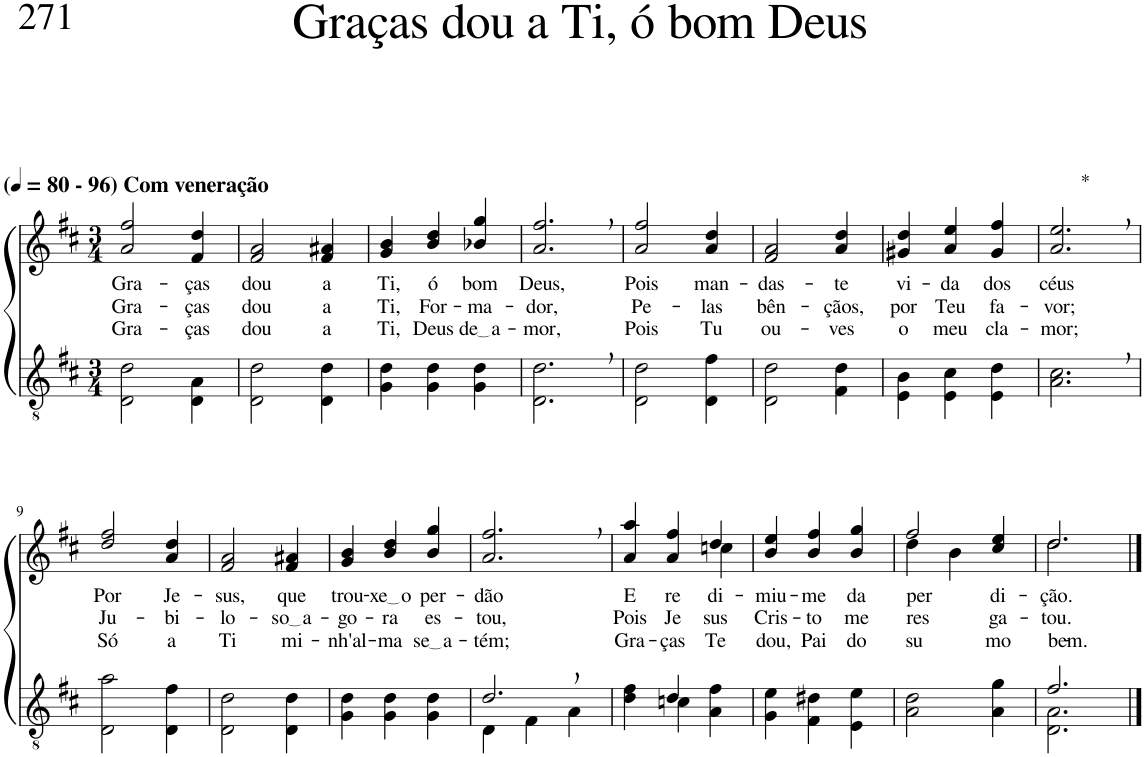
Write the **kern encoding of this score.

**kern	**kern	**text	**text	**text
*part2	*part1	*part1	*part1	*part1
*staff2	*staff1	*staff1	*staff1	*staff1
*I"Parte III e IV	*I"Parte I e II	*	*	*
*clefGv2	*clefG2	*	*	*
*Trd4c7	*Trd4c7	*	*	*
*k[f#c#]	*k[f#c#]	*	*	*
*M3/4	*M3/4	*	*	*
*MM80	*MM80	*	*	*
=1	=1	=1	=1	=1
!	!LO:TX:a:B:t=(	!	!	!
!	!LO:TX:a:B:t=- 96) Com veneração	!	!	!
!	!	!LO:LY:b	!LO:LY:b	!LO:LY:b
2D\ 2d\	2a/ 2ff#/	Gra-	Gra-	Gra-
!	!	!LO:LY:b	!LO:LY:b	!LO:LY:b
4D\ 4A\	4f#/ 4dd/	-ças	-ças	-ças
=2	=2	=2	=2	=2
!	!	!LO:LY:b	!LO:LY:b	!LO:LY:b
2D\ 2d\	2f#/ 2a/	dou	dou	dou
!	!	!LO:LY:b	!LO:LY:b	!LO:LY:b
4D\ 4d\	4f#/ 4a#X/	a	a	a
=3	=3	=3	=3	=3
!	!	!LO:LY:b	!LO:LY:b	!LO:LY:b
4G\ 4d\	4g/ 4b/	Ti,	Ti,	Ti,
!	!	!LO:LY:b	!LO:LY:b	!LO:LY:b
4G\ 4d\	4b/ 4dd/	ó	For-	Deus
!	!	!LO:LY:b	!LO:LY:b	!LO:LY:b
4G\ 4d\	4b-X/ 4gg/	bom	-ma-	de a
=4	=4	=4	=4	=4
!	!	!LO:LY:b	!LO:LY:b	!LO:LY:b
2.D\, 2.d\,	2.a/, 2.ff#/,	Deus,	-dor,	-mor,
=5	=5	=5	=5	=5
!	!	!LO:LY:b	!LO:LY:b	!LO:LY:b
2D\ 2d\	2a/ 2ff#/	Pois	Pe-	Pois
!	!	!LO:LY:b	!LO:LY:b	!LO:LY:b
4D\ 4f#\	4a/ 4dd/	man-	-las	Tu
=6	=6	=6	=6	=6
!	!	!LO:LY:b	!LO:LY:b	!LO:LY:b
2D\ 2d\	2f#/ 2a/	-das-	bên-	ou-
!	!	!LO:LY:b	!LO:LY:b	!LO:LY:b
4F#\ 4d\	4a/ 4dd/	-te	-çãos,	-ves
=7	=7	=7	=7	=7
!	!	!LO:LY:b	!LO:LY:b	!LO:LY:b
4E\ 4B\	4g#X/ 4dd/	vi-	por	o
!	!	!LO:LY:b	!LO:LY:b	!LO:LY:b
4E\ 4c#\	4a/ 4ee/	-da	Teu	meu
!	!	!LO:LY:b	!LO:LY:b	!LO:LY:b
4E\ 4d\	4g#/ 4ff#/	dos	fa-	cla-
=8	=8	=8	=8	=8
!	!LO:TX:a:t=*	!	!	!
!	!	!LO:LY:b	!LO:LY:b	!LO:LY:b
2.A\, 2.c#\,	2.a/, 2.ee/,	céus	-vor;	-mor;
!!LO:LB:g=z
=9	=9	=9	=9	=9
!	!	!LO:LY:b	!LO:LY:b	!LO:LY:b
2D\ 2a\	2dd/ 2ff#/	Por	Ju-	Só
!	!	!LO:LY:b	!LO:LY:b	!LO:LY:b
4D\ 4f#\	4a/ 4dd/	Je-	-bi-	a
=10	=10	=10	=10	=10
!	!	!LO:LY:b	!LO:LY:b	!LO:LY:b
2D\ 2d\	2f#/ 2a/	-sus,	-lo-	Ti
!	!	!LO:LY:b	!LO:LY:b	!LO:LY:b
4D\ 4d\	4f#/ 4a#X/	que	so a	mi-
=11	=11	=11	=11	=11
!	!	!LO:LY:b	!LO:LY:b	!LO:LY:b
4G\ 4d\	4g/ 4b/	trou-	-go-	-nh'al-
!	!	!LO:LY:b	!LO:LY:b	!LO:LY:b
4G\ 4d\	4b/ 4dd/	xe o	-ra	-ma
!	!	!LO:LY:b	!LO:LY:b	!LO:LY:b
4G\ 4d\	4b/ 4gg/	per-	es-	se a
=12	=12	=12	=12	=12
*^	*	*	*	*
!	!	!	!LO:LY:b	!LO:LY:b	!LO:LY:b
2.d,/	4D\	2.a/, 2.ff#/,	-dão	-tou,	-tém;
.	4F#\	.	.	.	.
.	4A\	.	.	.	.
=13	=13	=13	=13	=13	=13
!	!	!	!LO:LY:b	!LO:LY:b	!LO:LY:b
*	*	*^	*	*	*
4ryy	4d\ 4f#\	4a/ 4aa/	2ryy	E	Pois	Gra-
!	!	!	!	!LO:LY:b	!LO:LY:b	!LO:LY:b
4d/	4cn\	4a/ 4ff#/	.	re-	Je-	-ças
!	!	!	!	!LO:LY:b	!LO:LY:b	!LO:LY:b
4ryy	4A\ 4f#\	4dd/	4ccn\	-di-	-sus	Te
=14	=14	=14	=14	=14	=14	=14
!	!	!	!	!LO:LY:b	!LO:LY:b	!LO:LY:b
*v	*v	*	*	*	*	*
*	*v	*v	*	*	*
4G\ 4e\	4b/ 4ee/	-miu-	Cris-	dou,
!	!	!LO:LY:b	!LO:LY:b	!LO:LY:b
4F#\ 4d#X\	4b/ 4ff#/	-me	-to	Pai
!	!	!LO:LY:b	!LO:LY:b	!LO:LY:b
4E\ 4e\	4b/ 4gg/	da	me	do
=15	=15	=15	=15	=15
*	*^	*	*	*
!	!	!	!LO:LY:b	!LO:LY:b	!LO:LY:b
2A\ 2d\	2ff#/	4dd\	per-	res-	su-
.	.	4b\	.	.	.
!	!	!	!LO:LY:b	!LO:LY:b	!LO:LY:b
4A\ 4g\	4cc#/ 4ee/	4ryy	-di-	-ga-	-mo
=16	=16	=16	=16	=16	=16
*^	*	*	*	*	*
!	!	!	!	!LO:LY:b	!LO:LY:b	!LO:LY:b
2.f#/	2.D\ 2.A\	2.dd\	2.dd/	-ção.	-tou.	bem.-
*v	*v	*	*	*	*	*
*	*v	*v	*	*	*
==	==	==	==	==
*-	*-	*-	*-	*-
